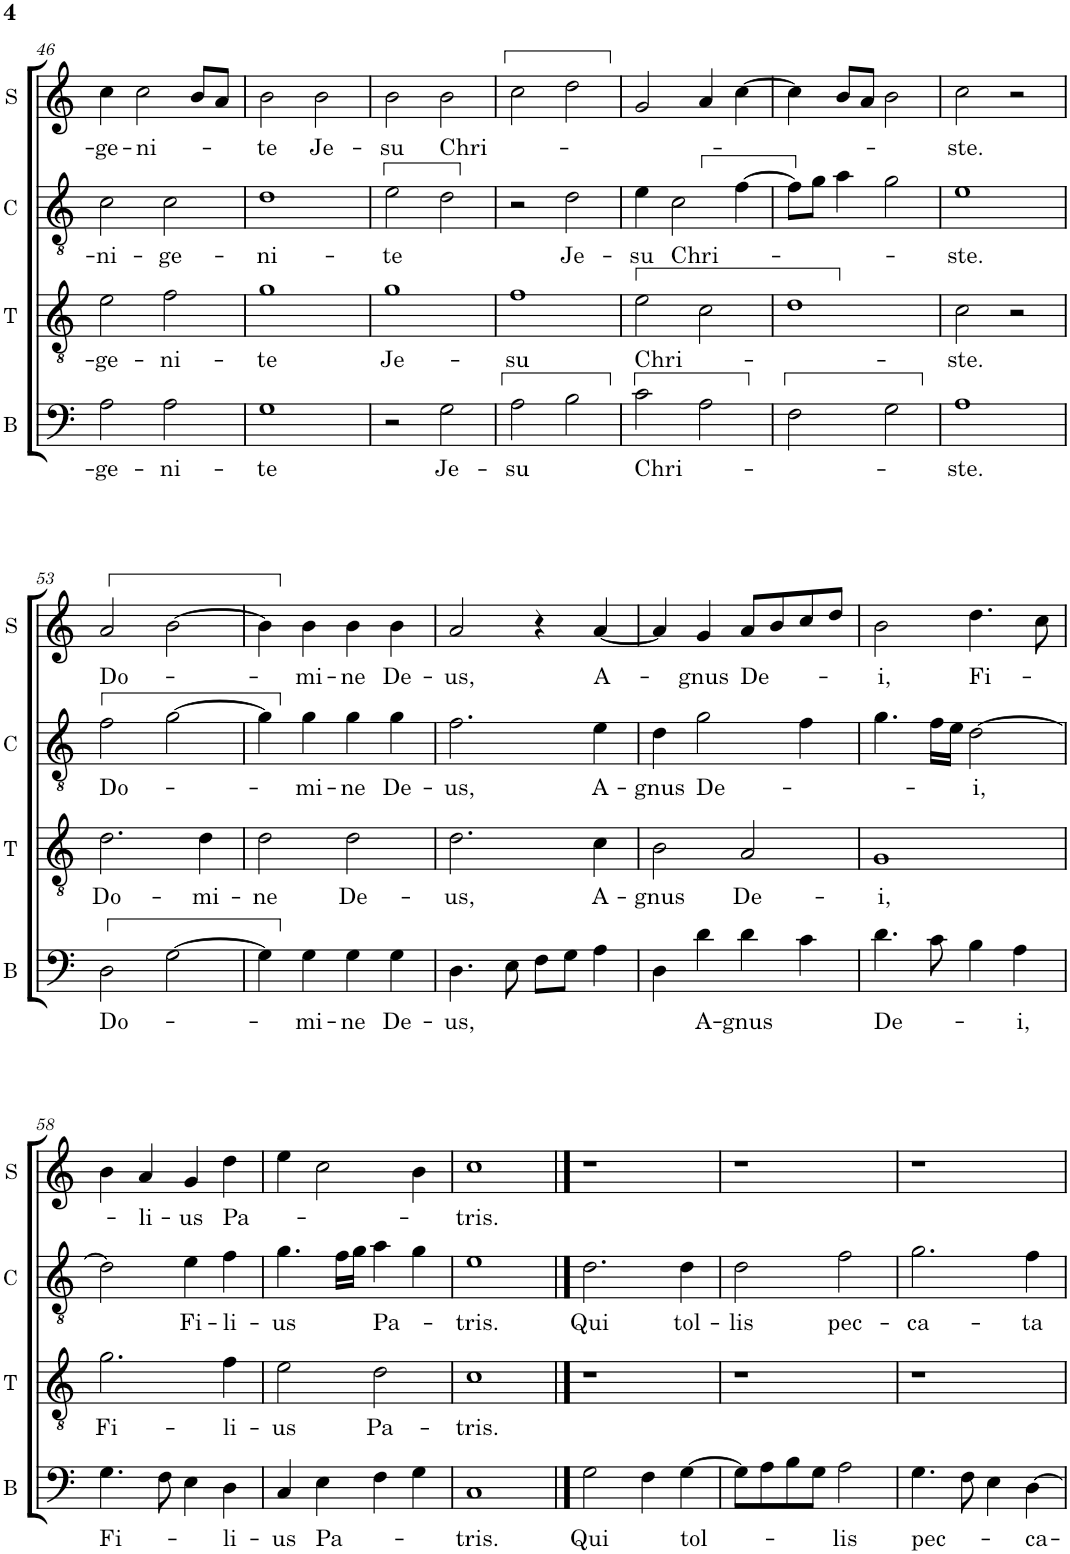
**kern	**text	**kern	**text	**kern	**text	**kern	**text
*part4	*part4	*part3	*part3	*part2	*part2	*part1	*part1
*staff4	*staff4	*staff3	*staff3	*staff2	*staff2	*staff1	*staff1
*I"B	*	*I"T	*	*I"C	*	*I"S	*
*I'B	*	*I'T	*	*I'C	*	*I'S	*
!!LO:PB:g=z
*clefF4	*	*clefGv2	*	*clefGv2	*	*clefG2	*
*	*	*	*	*Trd4c7	*	*	*
*k[]	*	*k[]	*	*k[]	*	*k[]	*
*M2/2	*	*M2/2	*	*M2/2	*	*M2/2	*
*met(c|)	*	*met(c|)	*	*met(c|)	*	*met(c|)	*
=46	=46	=46	=46	=46	=46	=46	=46
!	!LO:LY:b	!	!LO:LY:b	!	!LO:LY:b	!	!LO:LY:b
2A\	-ge-	2e\	-ge-	2c\	-ni-	4cc\	-ge-
!	!	!	!	!	!	!	!LO:LY:b
.	.	.	.	.	.	2cc\	-ni-
!	!LO:LY:b	!	!LO:LY:b	!	!LO:LY:b	!	!
2A\	-ni-	2f\	-ni-	2c\	-ge-	.	.
.	.	.	.	.	.	8b/L	.
.	.	.	.	.	.	8a/J	.
=47	=47	=47	=47	=47	=47	=47	=47
!	!LO:LY:b	!	!LO:LY:b	!	!LO:LY:b	!	!LO:LY:b
1G	-te	1g	-te	1d	-ni-	2b\	-te
!	!	!	!	!	!	!	!LO:LY:b
.	.	.	.	.	.	2b\	Je-
=48	=48	=48	=48	=48	=48	=48	=48
!	!	!	!LO:LY:b	!	!LO:LY:b	!	!LO:LY:b
2r	.	1g	Je-	2e\	-te	2b\	-su
!	!LO:LY:b	!	!	!	!	!	!LO:LY:b
2G\	Je-	.	.	2d\	.	2b\	Chri-
=49	=49	=49	=49	=49	=49	=49	=49
!	!LO:LY:b	!	!LO:LY:b	!	!	!	!
2A\	-su	1f	-su	2r	.	2cc\	.
!	!	!	!	!	!LO:LY:b	!	!
2B\	.	.	.	2d\	Je-	2dd\	.
=50	=50	=50	=50	=50	=50	=50	=50
!	!LO:LY:b	!	!LO:LY:b	!	!LO:LY:b	!	!
2c\	Chri-	2e\	Chri-	4e\	-su	2g/	.
!	!	!	!	!	!LO:LY:b	!	!
.	.	.	.	2c\	Chri-	.	.
2A\	.	2c\	.	.	.	4a/	.
.	.	.	.	[4f\	.	[4cc\	.
=51	=51	=51	=51	=51	=51	=51	=51
2F\	.	1d	.	8f\L]	.	4cc\]	.
.	.	.	.	8g\J	.	.	.
.	.	.	.	4a\	.	8b/L	.
.	.	.	.	.	.	8a/J	.
2G\	.	.	.	2g\	.	2b\	.
=52	=52	=52	=52	=52	=52	=52	=52
!	!LO:LY:b	!	!LO:LY:b	!	!LO:LY:b	!	!LO:LY:b
1A	-ste.	2c\	-ste.	1e	-ste.	2cc\	-ste.
.	.	2r	.	.	.	2r	.
!!LO:LB:g=z
=53	=53	=53	=53	=53	=53	=53	=53
!	!LO:LY:b	!	!LO:LY:b	!	!LO:LY:b	!	!LO:LY:b
2D\	Do-	2.d\	Do-	2f\	Do-	2a/	Do-
[2G\	.	.	.	[2g\	.	[2b\	.
!	!	!	!LO:LY:b	!	!	!	!
.	.	4d\	-mi-	.	.	.	.
=54	=54	=54	=54	=54	=54	=54	=54
!	!	!	!LO:LY:b	!	!	!	!
4G\]	.	2d\	-ne	4g\]	.	4b\]	.
!	!LO:LY:b	!	!	!	!LO:LY:b	!	!LO:LY:b
4G\	-mi-	.	.	4g\	-mi-	4b\	-mi-
!	!LO:LY:b	!	!LO:LY:b	!	!LO:LY:b	!	!LO:LY:b
4G\	-ne	2d\	De-	4g\	-ne	4b\	-ne
!	!LO:LY:b	!	!	!	!LO:LY:b	!	!LO:LY:b
4G\	De-	.	.	4g\	De-	4b\	De-
=55	=55	=55	=55	=55	=55	=55	=55
!	!LO:LY:b	!	!LO:LY:b	!	!LO:LY:b	!	!LO:LY:b
4.D\	-us,	2.d\	-us,	2.f\	-us,	2a/	-us,
8E\	.	.	.	.	.	.	.
8F\L	.	.	.	.	.	4r	.
8G\J	.	.	.	.	.	.	.
!	!	!	!LO:LY:b	!	!LO:LY:b	!	!LO:LY:b
4A\	.	4c\	A-	4e\	A-	[4a/	A-
=56	=56	=56	=56	=56	=56	=56	=56
!	!	!	!LO:LY:b	!	!LO:LY:b	!	!
4D\	.	2B\	-gnus	4d\	-gnus	4a/]	.
!	!LO:LY:b	!	!	!	!LO:LY:b	!	!LO:LY:b
4d\	A-	.	.	2g\	De-	4g/	-gnus
!	!LO:LY:b	!	!LO:LY:b	!	!	!	!LO:LY:b
4d\	-gnus	2A/	De-	.	.	8a/L	De-
.	.	.	.	.	.	8b/	.
4c\	.	.	.	4f\	.	8cc/	.
.	.	.	.	.	.	8dd/J	.
=57	=57	=57	=57	=57	=57	=57	=57
!	!LO:LY:b	!	!LO:LY:b	!	!	!	!LO:LY:b
4.d\	De-	1G	-i,	4.g\	.	2b\	-i,
8c\	.	.	.	16f\LL	.	.	.
.	.	.	.	16e\JJ	.	.	.
!	!	!	!	!	!LO:LY:b	!	!LO:LY:b
4B\	.	.	.	[2d\	-i,	4.dd\	Fi-
!	!LO:LY:b	!	!	!	!	!	!
4A\	-i,	.	.	.	.	.	.
.	.	.	.	.	.	8cc\	.
!!LO:LB:g=z
=58	=58	=58	=58	=58	=58	=58	=58
!	!LO:LY:b	!	!LO:LY:b	!	!	!	!
4.G\	Fi-	2.g\	Fi-	2d\]	.	4b\	.
!	!	!	!	!	!	!	!LO:LY:b
.	.	.	.	.	.	4a/	-li-
8F\	.	.	.	.	.	.	.
!	!	!	!	!	!LO:LY:b	!	!LO:LY:b
4E\	.	.	.	4e\	Fi-	4g/	-us
!	!LO:LY:b	!	!LO:LY:b	!	!LO:LY:b	!	!LO:LY:b
4D\	-li-	4f\	-li-	4f\	-li-	4dd\	Pa-
=59	=59	=59	=59	=59	=59	=59	=59
!	!LO:LY:b	!	!LO:LY:b	!	!LO:LY:b	!	!
4C/	-us	2e\	-us	4.g\	-us	4ee\	.
!	!LO:LY:b	!	!	!	!	!	!
4E\	Pa-	.	.	.	.	2cc\	.
.	.	.	.	16f\LL	.	.	.
.	.	.	.	16g\JJ	.	.	.
!	!	!	!LO:LY:b	!	!LO:LY:b	!	!
4F\	.	2d\	Pa-	4a\	Pa-	.	.
4G\	.	.	.	4g\	.	4b\	.
=60	=60	=60	=60	=60	=60	=60	=60
!	!LO:LY:b	!	!LO:LY:b	!	!LO:LY:b	!	!LO:LY:b
1C	-tris.	1c	-tris.	1e	-tris.	1cc	-tris.
==61	==61	==61	==61	==61	==61	==61	==61
!	!LO:LY:b	!	!	!	!LO:LY:b	!	!
2G\	Qui	1r	.	2.d\	Qui	1r	.
4F\	.	.	.	.	.	.	.
!	!LO:LY:b	!	!	!	!LO:LY:b	!	!
[4G\	tol-	.	.	4d\	tol-	.	.
=62	=62	=62	=62	=62	=62	=62	=62
!	!	!	!	!	!LO:LY:b	!	!
8G\L]	.	1r	.	2d\	-lis	1r	.
8A\	.	.	.	.	.	.	.
8B\	.	.	.	.	.	.	.
8G\J	.	.	.	.	.	.	.
!	!LO:LY:b	!	!	!	!LO:LY:b	!	!
2A\	-lis	.	.	2f\	pec-	.	.
=63	=63	=63	=63	=63	=63	=63	=63
!	!LO:LY:b	!	!	!	!LO:LY:b	!	!
4.G\	pec-	1r	.	2.g\	-ca-	1r	.
8F\	.	.	.	.	.	.	.
4E\	.	.	.	.	.	.	.
!	!LO:LY:b	!	!	!	!LO:LY:b	!	!
[4D\	-ca-	.	.	4f\	-ta	.	.
=	=	=	=	=	=	=	=
*-	*-	*-	*-	*-	*-	*-	*-
